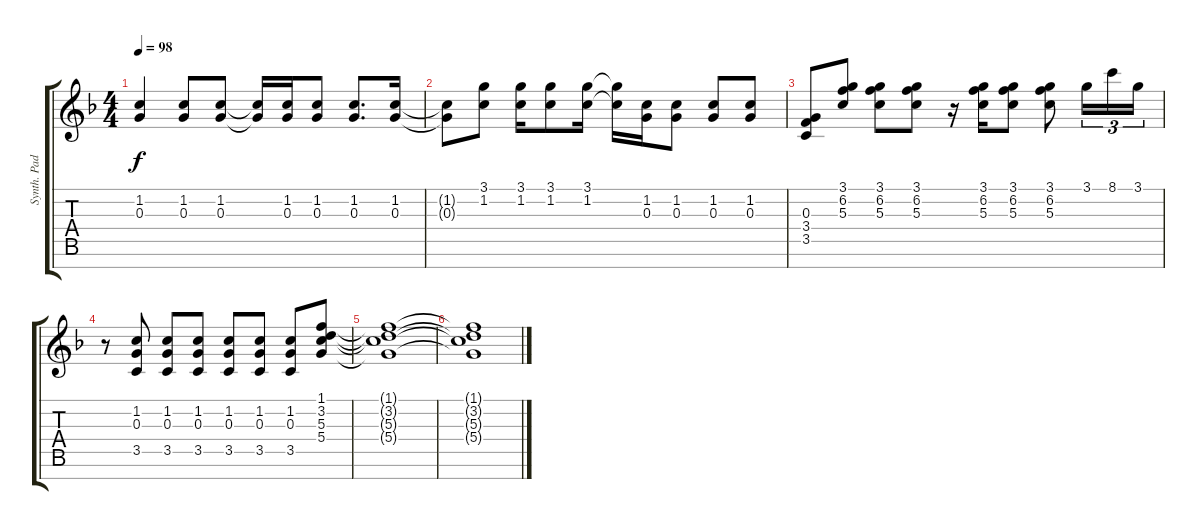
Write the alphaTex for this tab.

\track ("Synth. Pad I" "Synth. Pad") {instrument fx5brightness}
\staff {score tabs}
\tuning (E5 B4 G4 D4 A3 E3 B2) {hide}
\ts (4 4)
\tempo 98
\clef g2
\ks f
(1.2 0.3).4{dy f} (1.2 0.3).8 (1.2 0.3).8 (1.2{t} 0.3{t}).16 (1.2 0.3).16 (1.2 0.3).8 (1.2 0.3).8{d} (1.2 0.3).16 |
(1.2{t} 0.3{t}).8 (3.1 1.2).8 (3.1 1.2).16 (3.1 1.2).8 (3.1 1.2).16 (3.1{t} 1.2{t}).16 (1.2 0.3).16 (1.2 0.3).8 (1.2 0.3).8 (1.2 0.3).8 |
(0.3 3.4 3.5).8 (3.1 6.2 5.3).8 (3.1 6.2 5.3).8 (3.1 6.2 5.3).8 r.16 (3.1 6.2 5.3).16 (3.1 6.2 5.3).8 (3.1 6.2 5.3).8 3.1.16{tu (3 2)} 8.1.16{tu (3 2)} 3.1.16{tu (3 2)} |
r.8 (1.2 0.3 3.5).8 (1.2 0.3 3.5).8 (1.2 0.3 3.5).8 (1.2 0.3 3.5).8 (1.2 0.3 3.5).8 (1.2 0.3 3.5).8 (1.1 3.2 5.3 5.4).8 |
(1.1{t} 3.2{t} 5.3{t} 5.4{t}).1 |
(1.1{t} 3.2{t} 5.3{t} 5.4{t}).1
